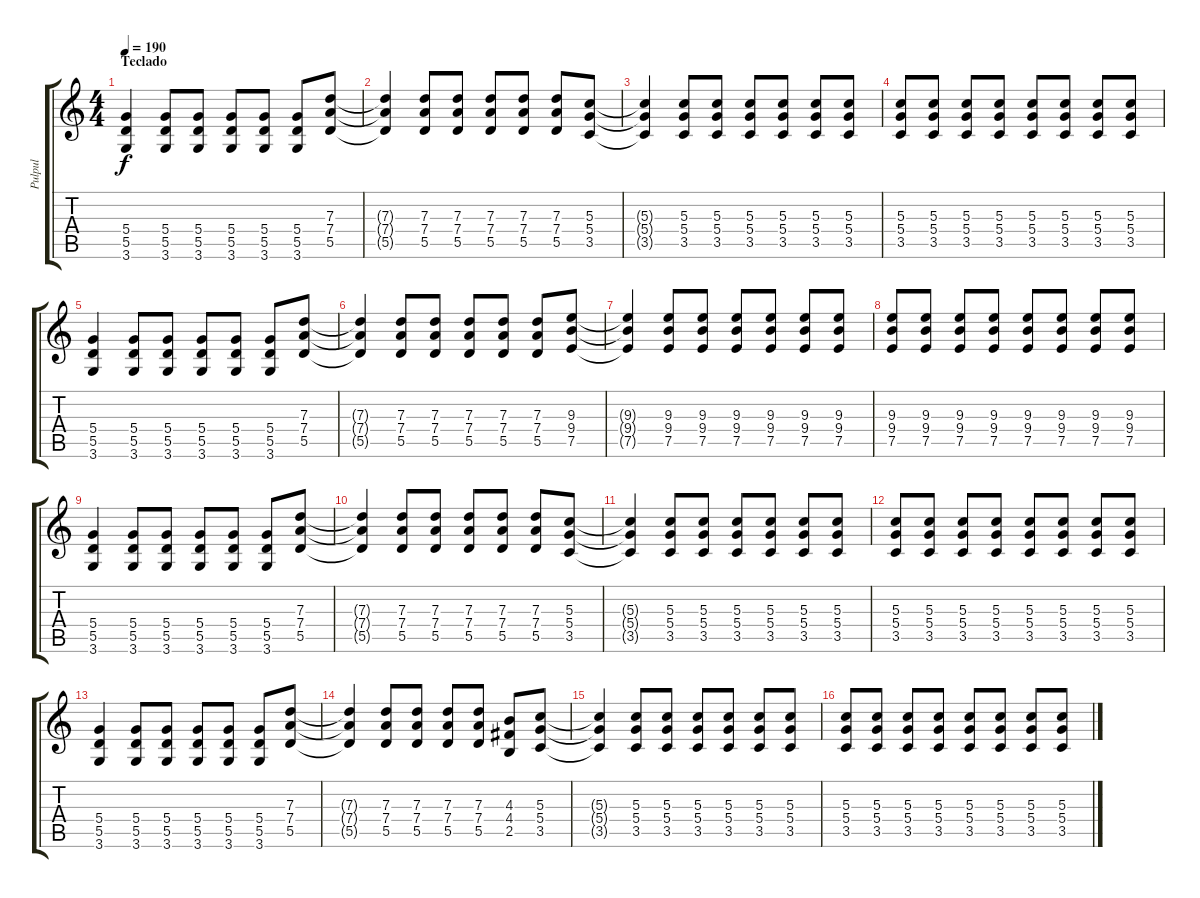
\track ("Pulpul" "Pulpul") {instrument overdrivenguitar}
\staff {score tabs}
\tuning (E4 B3 G3 D3 A2 E2) {hide}
\ts (4 4)
\section ("" "Teclado")
\tempo 190
\clef g2
\ks c
(5.4 5.5 3.6).4{dy f} (5.4 5.5 3.6).8 (5.4 5.5 3.6).8 (5.4 5.5 3.6).8 (5.4 5.5 3.6).8 (5.4 5.5 3.6).8 (7.3 7.4 5.5).8 |
(7.3{t} 7.4{t} 5.5{t}).4 (7.3 7.4 5.5).8 (7.3 7.4 5.5).8 (7.3 7.4 5.5).8 (7.3 7.4 5.5).8 (7.3 7.4 5.5).8 (5.3 5.4 3.5).8 |
(5.3{t} 5.4{t} 3.5{t}).4 (5.3 5.4 3.5).8 (5.3 5.4 3.5).8 (5.3 5.4 3.5).8 (5.3 5.4 3.5).8 (5.3 5.4 3.5).8 (5.3 5.4 3.5).8 |
(5.3 5.4 3.5).8 (5.3 5.4 3.5).8 (5.3 5.4 3.5).8 (5.3 5.4 3.5).8 (5.3 5.4 3.5).8 (5.3 5.4 3.5).8 (5.3 5.4 3.5).8 (5.3 5.4 3.5).8 |
(5.4 5.5 3.6).4{volume 14 instrument distortionguitar} (5.4 5.5 3.6).8 (5.4 5.5 3.6).8 (5.4 5.5 3.6).8 (5.4 5.5 3.6).8 (5.4 5.5 3.6).8 (7.3 7.4 5.5).8 |
(7.3{t} 7.4{t} 5.5{t}).4 (7.3 7.4 5.5).8 (7.3 7.4 5.5).8 (7.3 7.4 5.5).8 (7.3 7.4 5.5).8 (7.3 7.4 5.5).8 (9.3 9.4 7.5).8 |
(9.3{t} 9.4{t} 7.5{t}).4 (9.3 9.4 7.5).8 (9.3 9.4 7.5).8 (9.3 9.4 7.5).8 (9.3 9.4 7.5).8 (9.3 9.4 7.5).8 (9.3 9.4 7.5).8 |
(9.3 9.4 7.5).8 (9.3 9.4 7.5).8 (9.3 9.4 7.5).8 (9.3 9.4 7.5).8 (9.3 9.4 7.5).8 (9.3 9.4 7.5).8 (9.3 9.4 7.5).8 (9.3 9.4 7.5).8 |
(5.4 5.5 3.6).4 (5.4 5.5 3.6).8 (5.4 5.5 3.6).8 (5.4 5.5 3.6).8 (5.4 5.5 3.6).8 (5.4 5.5 3.6).8 (7.3 7.4 5.5).8 |
(7.3{t} 7.4{t} 5.5{t}).4 (7.3 7.4 5.5).8 (7.3 7.4 5.5).8 (7.3 7.4 5.5).8 (7.3 7.4 5.5).8 (7.3 7.4 5.5).8 (5.3 5.4 3.5).8 |
(5.3{t} 5.4{t} 3.5{t}).4 (5.3 5.4 3.5).8 (5.3 5.4 3.5).8 (5.3 5.4 3.5).8 (5.3 5.4 3.5).8 (5.3 5.4 3.5).8 (5.3 5.4 3.5).8 |
(5.3 5.4 3.5).8 (5.3 5.4 3.5).8 (5.3 5.4 3.5).8 (5.3 5.4 3.5).8 (5.3 5.4 3.5).8 (5.3 5.4 3.5).8 (5.3 5.4 3.5).8 (5.3 5.4 3.5).8 |
(5.4 5.5 3.6).4{volume 10 instrument overdrivenguitar} (5.4 5.5 3.6).8 (5.4 5.5 3.6).8 (5.4 5.5 3.6).8 (5.4 5.5 3.6).8 (5.4 5.5 3.6).8 (7.3 7.4 5.5).8 |
(7.3{t} 7.4{t} 5.5{t}).4 (7.3 7.4 5.5).8 (7.3 7.4 5.5).8 (7.3 7.4 5.5).8 (7.3 7.4 5.5).8 (4.3 4.4 2.5).8 (5.3 5.4 3.5).8 |
(5.3{t} 5.4{t} 3.5{t}).4 (5.3 5.4 3.5).8 (5.3 5.4 3.5).8 (5.3 5.4 3.5).8 (5.3 5.4 3.5).8 (5.3 5.4 3.5).8 (5.3 5.4 3.5).8 |
(5.3 5.4 3.5).8 (5.3 5.4 3.5).8 (5.3 5.4 3.5).8 (5.3 5.4 3.5).8 (5.3 5.4 3.5).8 (5.3 5.4 3.5).8 (5.3 5.4 3.5).8 (5.3 5.4 3.5).8
